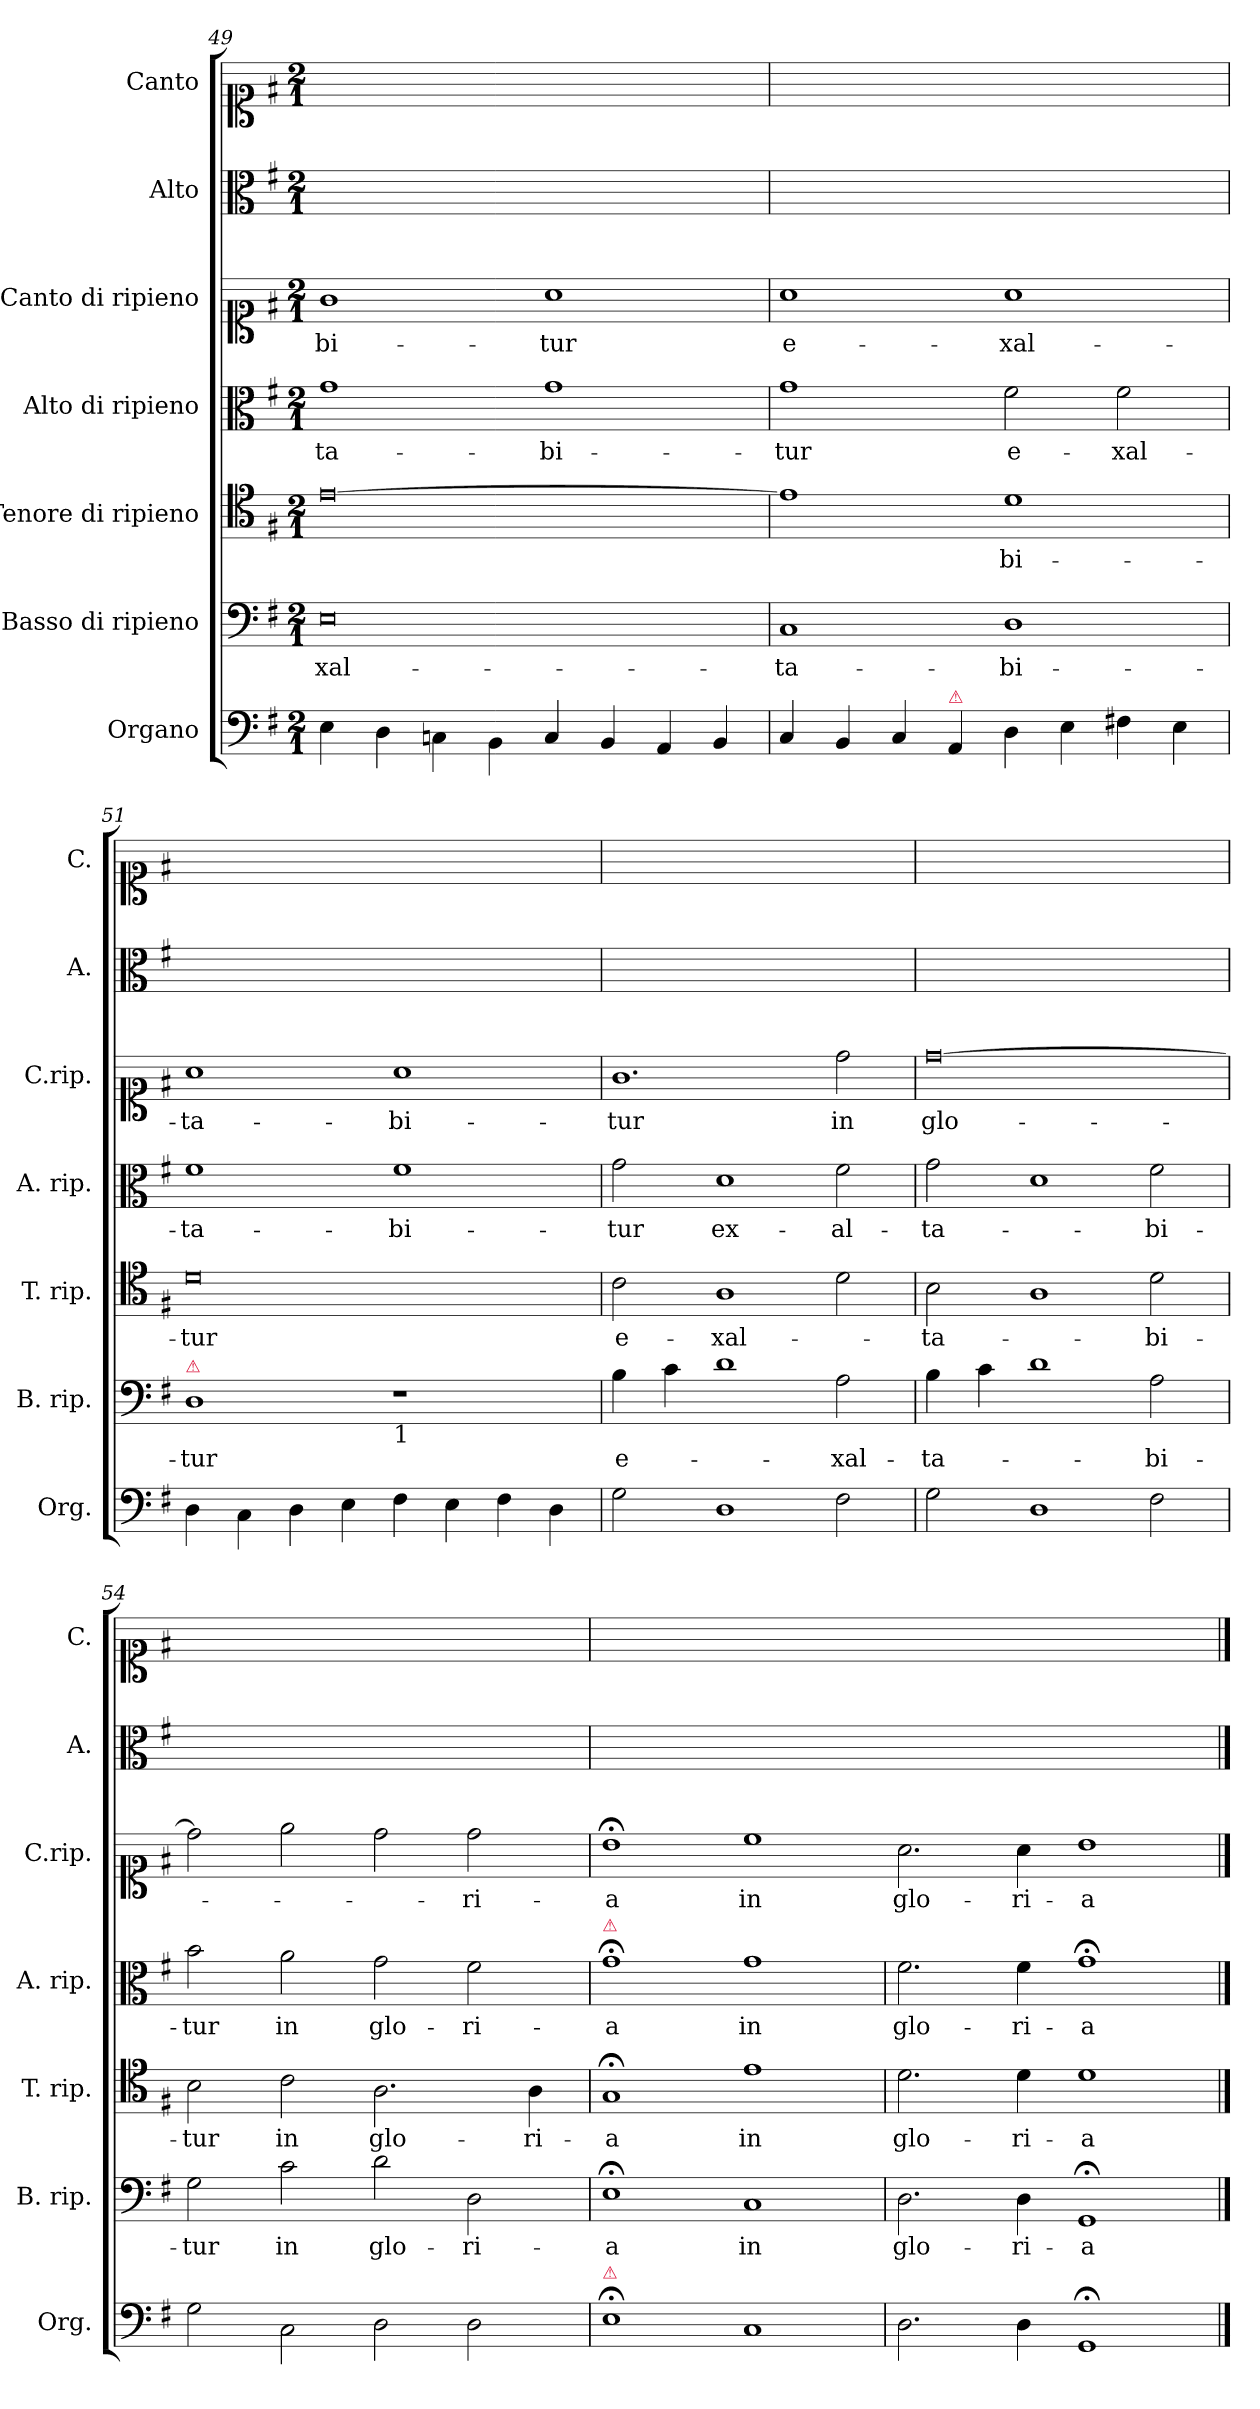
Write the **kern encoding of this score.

**kern	**kern	**text	**kern	**text	**kern	**text	**kern	**text	**kern	**kern
*part7	*part6	*part6	*part5	*part5	*part4	*part4	*part3	*part3	*part2	*part1
*staff7	*staff6	*staff6	*staff5	*staff5	*staff4	*staff4	*staff3	*staff3	*staff2	*staff1
*I"Organo	*I"Basso di ripieno	*	*I"Tenore di ripieno	*	*I"Alto di ripieno	*	*I"Canto di ripieno	*	*I"Alto	*I"Canto
*I'Org.	*I'B. rip.	*	*I'T. rip.	*	*I'A. rip.	*	*I'C.rip.	*	*I'A.	*I'C.
*clefF4	*clefF4	*	*clefC4	*	*clefC3	*	*clefC1	*	*clefC3	*clefC1
*k[f#]	*k[f#]	*	*k[f#]	*	*k[f#]	*	*k[f#]	*	*k[f#]	*k[f#]
*G:	*G:	*	*G:	*	*G:	*	*G:	*	*G:	*G:
*M2/1	*M2/1	*	*M2/1	*	*M2/1	*	*M2/1	*	*M2/1	*M2/1
=49	=49	=49	=49	=49	=49	=49	=49	=49	=49	=49
4E\	0E\	-xal-	[0e\	.	1g\	-ta-	1g\	-bi-	0ryy	0ryy
4D\	.	.	.	.	.	.	.	.	.	.
4Cn\	.	.	.	.	.	.	.	.	.	.
4BB\	.	.	.	.	.	.	.	.	.	.
4C/	.	.	.	.	1g\	-bi-	1a\	-tur	.	.
4BB/	.	.	.	.	.	.	.	.	.	.
4AA/	.	.	.	.	.	.	.	.	.	.
4BB/	.	.	.	.	.	.	.	.	.	.
=50	=50	=50	=50	=50	=50	=50	=50	=50	=50	=50
4C/	1C/	-ta-	1e\]	.	1g\	-tur	1a\	e-	0ryy	0ryy
4BB/	.	.	.	.	.	.	.	.	.	.
4C/	.	.	.	.	.	.	.	.	.	.
!LO:TX:a:color=crimson:t=⚠	!	!	!	!	!	!	!	!	!	!
4AA/	.	.	.	.	.	.	.	.	.	.
4D\	1D\	-bi-	1d\	-bi-	2f#\	e-	1a\	-xal-	.	.
4E\	.	.	.	.	.	.	.	.	.	.
4F#X\	.	.	.	.	2f#\	-xal-	.	.	.	.
4E\	.	.	.	.	.	.	.	.	.	.
=51	=51	=51	=51	=51	=51	=51	=51	=51	=51	=51
!	!LO:TX:a:color=crimson:t=⚠	!	!	!	!	!	!	!	!	!
4D\	1D\	-tur	0d\	-tur	1f#\	-ta-	1a\	-ta-	0ryy	0ryy
4C\	.	.	.	.	.	.	.	.	.	.
4D\	.	.	.	.	.	.	.	.	.	.
4E\	.	.	.	.	.	.	.	.	.	.
!	!LO:TX:b:t=1	!	!	!	!	!	!	!	!	!
4F#\	1r	.	.	.	1f#\	-bi-	1a\	-bi-	.	.
4E\	.	.	.	.	.	.	.	.	.	.
4F#\	.	.	.	.	.	.	.	.	.	.
4D\	.	.	.	.	.	.	.	.	.	.
=52	=52	=52	=52	=52	=52	=52	=52	=52	=52	=52
2G\	4B\	e-	2c\	e-	2g\	-tur	1.g\	-tur	0ryy	0ryy
.	4c\	.	.	.	.	.	.	.	.	.
1D\	1d\	.	1A\	-xal-	1d\	ex-	.	.	.	.
2F#\	2A\	-xal-	2d\	.	2f#\	-al-	2dd\	in	.	.
=53	=53	=53	=53	=53	=53	=53	=53	=53	=53	=53
2G\	4B\	-ta-	2B\	-ta-	2g\	-ta-	[0dd\	glo-	0ryy	0ryy
.	4c\	.	.	.	.	.	.	.	.	.
1D\	1d\	.	1A\	.	1d\	.	.	.	.	.
2F#\	2A\	-bi-	2d\	-bi-	2f#\	-bi-	.	.	.	.
=54	=54	=54	=54	=54	=54	=54	=54	=54	=54	=54
2G\	2G\	-tur	2B\	-tur	2b\	-tur	2dd\]	.	0ryy	0ryy
2C\	2c\	in	2c\	in	2a\	in	2ee\	.	.	.
2D\	2d\	glo-	2.A\	glo-	2g\	glo-	2dd\	.	.	.
2D\	2D\	-ri-	.	.	2f#\	-ri-	2dd\	-ri-	.	.
.	.	.	4A\	-ri-	.	.	.	.	.	.
=55	=55	=55	=55	=55	=55	=55	=55	=55	=55	=55
!	!	!	!	!	!LO:TX:a:color=crimson:t=⚠	!	!	!	!	!
!LO:TX:a:color=crimson:t=⚠	!	!	!	!	!	!	!	!	!	!
1E;<\	1E;\	-a	1G;</	-a	1g;\	-a	1b;<\	-a	0ryy	0ryy
1C/	1C/	in	1e\	in	1g\	in	1cc\	in	.	.
=56	=56	=56	=56	=56	=56	=56	=56-	=56	=56	=56
2.D\	2.D\	glo-	2.d\	glo-	2.f#\	glo-	2.a\	glo-	0ryy	0ryy
4D\	4D\	-ri-	4d\	-ri-	4f#\	-ri-	4a\	-ri-	.	.
1GG;</	1GG;</	-a	1d\	-a	1g;\	-a	1b\	-a	.	.
==	==	==	==	==	==	==	==	==	==	==
*-	*-	*-	*-	*-	*-	*-	*-	*-	*-	*-
